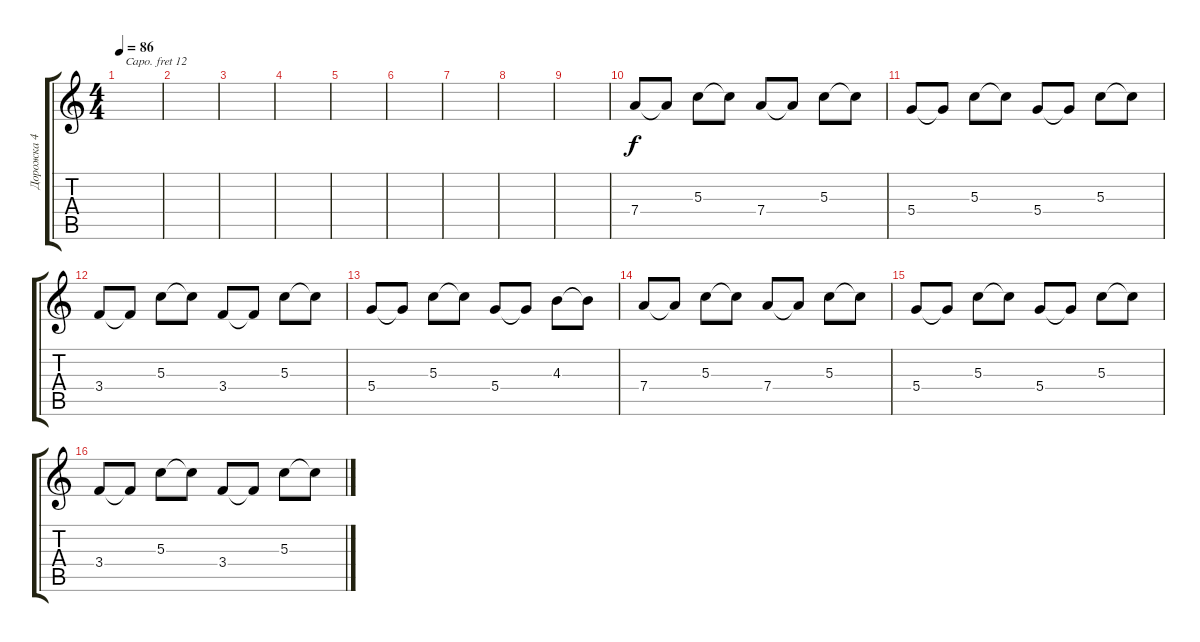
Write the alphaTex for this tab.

\track ("Дорожка 4" "Дорожка 4") {instrument cello}
\staff {score tabs}
\capo 12
\tuning (E4 B3 G3 D3 A2 E2) {hide}
\ts (4 4)
\tempo 86
\clef g2
\ks c
|
|
|
|
|
|
|
|
|
7.4.8 7.4{t}.8 5.3.8 5.3{t}.8 7.4.8 7.4{t}.8 5.3.8 5.3{t}.8 |
5.4.8 5.4{t}.8 5.3.8 5.3{t}.8 5.4.8 5.4{t}.8 5.3.8 5.3{t}.8 |
3.4.8 3.4{t}.8 5.3.8 5.3{t}.8 3.4.8 3.4{t}.8 5.3.8 5.3{t}.8 |
5.4.8 5.4{t}.8 5.3.8 5.3{t}.8 5.4.8 5.4{t}.8 4.3.8 4.3{t}.8 |
7.4.8 7.4{t}.8 5.3.8 5.3{t}.8 7.4.8 7.4{t}.8 5.3.8 5.3{t}.8 |
5.4.8 5.4{t}.8 5.3.8 5.3{t}.8 5.4.8 5.4{t}.8 5.3.8 5.3{t}.8 |
3.4.8 3.4{t}.8 5.3.8 5.3{t}.8 3.4.8 3.4{t}.8 5.3.8 5.3{t}.8
